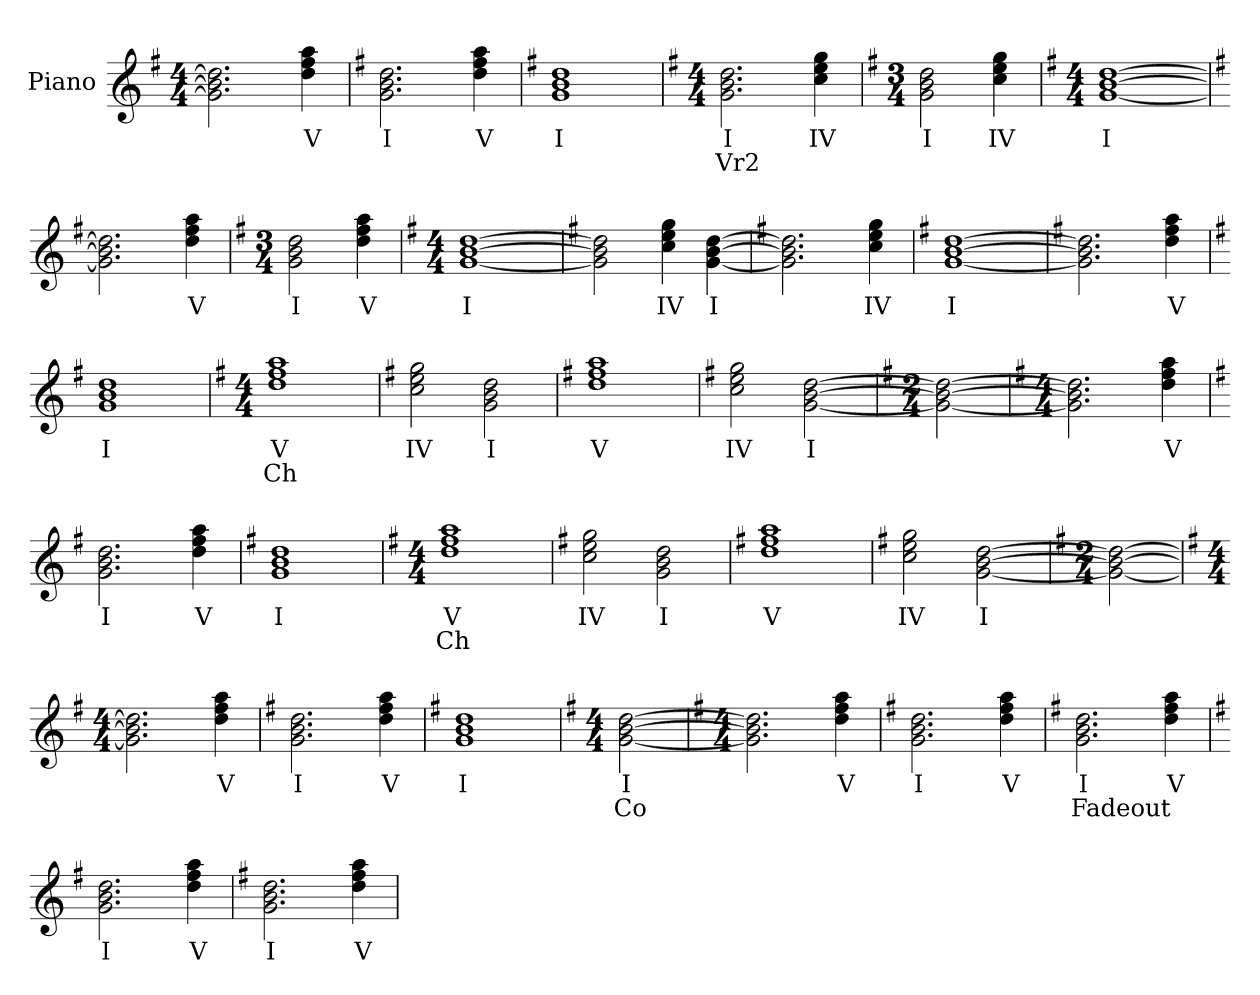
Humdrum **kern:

**kern	**text	**text
*part1	*part1	*part1
*staff1	*staff1	*staff1
*I"Piano	*	*
*I'Pno	*	*
*k[f#]	*	*
*G:	*	*
*M4/4	*	*
=	=	=
2.g] 2.b] 2.dd]	.	.
4dd 4ff# 4aa	V	.
=	=	=
*k[f#]	*	*
*G:	*	*
2.g 2.b 2.dd	I	.
4dd 4ff# 4aa	V	.
=	=	=
*k[f#]	*	*
*G:	*	*
1g 1b 1dd	I	.
=	=	=
*k[f#]	*	*
*G:	*	*
*M4/4	*	*
2.g 2.b 2.dd	I	Vr2
4cc 4ee 4gg	IV	.
=	=	=
*k[f#]	*	*
*G:	*	*
*M3/4	*	*
2g 2b 2dd	I	.
4cc 4ee 4gg	IV	.
=	=	=
*k[f#]	*	*
*G:	*	*
*M4/4	*	*
[1g [1b [1dd	I	.
=	=	=
*k[f#]	*	*
*G:	*	*
2.g] 2.b] 2.dd]	.	.
4dd 4ff# 4aa	V	.
=	=	=
*k[f#]	*	*
*G:	*	*
*M3/4	*	*
2g 2b 2dd	I	.
4dd 4ff# 4aa	V	.
=	=	=
*k[f#]	*	*
*G:	*	*
*M4/4	*	*
[1g [1b [1dd	I	.
=	=	=
*k[f#]	*	*
*G:	*	*
2g] 2b] 2dd]	.	.
4cc 4ee 4gg	IV	.
[4g [4b [4dd	I	.
=	=	=
*k[f#]	*	*
*G:	*	*
2.g] 2.b] 2.dd]	.	.
4cc 4ee 4gg	IV	.
=	=	=
*k[f#]	*	*
*G:	*	*
[1g [1b [1dd	I	.
=	=	=
*k[f#]	*	*
*G:	*	*
2.g] 2.b] 2.dd]	.	.
4dd 4ff# 4aa	V	.
=	=	=
*k[f#]	*	*
*G:	*	*
1g 1b 1dd	I	.
=	=	=
*k[f#]	*	*
*G:	*	*
*M4/4	*	*
1dd 1ff# 1aa	V	Ch
=	=	=
*k[f#]	*	*
*G:	*	*
2cc 2ee 2gg	IV	.
2g 2b 2dd	I	.
=	=	=
*k[f#]	*	*
*G:	*	*
1dd 1ff# 1aa	V	.
=	=	=
*k[f#]	*	*
*G:	*	*
2cc 2ee 2gg	IV	.
[2g [2b [2dd	I	.
=	=	=
*k[f#]	*	*
*G:	*	*
*M2/4	*	*
2g_ 2b_ 2dd_	.	.
=	=	=
*k[f#]	*	*
*G:	*	*
*M4/4	*	*
2.g] 2.b] 2.dd]	.	.
4dd 4ff# 4aa	V	.
=	=	=
*k[f#]	*	*
*G:	*	*
2.g 2.b 2.dd	I	.
4dd 4ff# 4aa	V	.
=	=	=
*k[f#]	*	*
*G:	*	*
1g 1b 1dd	I	.
=	=	=
*k[f#]	*	*
*G:	*	*
*M4/4	*	*
1dd 1ff# 1aa	V	Ch
=	=	=
*k[f#]	*	*
*G:	*	*
2cc 2ee 2gg	IV	.
2g 2b 2dd	I	.
=	=	=
*k[f#]	*	*
*G:	*	*
1dd 1ff# 1aa	V	.
=	=	=
*k[f#]	*	*
*G:	*	*
2cc 2ee 2gg	IV	.
[2g [2b [2dd	I	.
=	=	=
*k[f#]	*	*
*G:	*	*
*M2/4	*	*
2g_ 2b_ 2dd_	.	.
=	=	=
*k[f#]	*	*
*G:	*	*
*M4/4	*	*
2.g] 2.b] 2.dd]	.	.
4dd 4ff# 4aa	V	.
=	=	=
*k[f#]	*	*
*G:	*	*
2.g 2.b 2.dd	I	.
4dd 4ff# 4aa	V	.
=	=	=
*k[f#]	*	*
*G:	*	*
1g 1b 1dd	I	.
=	=	=
*k[f#]	*	*
*G:	*	*
*M4/4	*	*
[2g [2b [2dd	I	Co
=	=	=
*k[f#]	*	*
*G:	*	*
*M4/4	*	*
2.g] 2.b] 2.dd]	.	.
4dd 4ff# 4aa	V	.
=	=	=
*k[f#]	*	*
*G:	*	*
2.g 2.b 2.dd	I	.
4dd 4ff# 4aa	V	.
=	=	=
*k[f#]	*	*
*G:	*	*
2.g 2.b 2.dd	I	Fadeout
4dd 4ff# 4aa	V	.
=	=	=
*k[f#]	*	*
*G:	*	*
2.g 2.b 2.dd	I	.
4dd 4ff# 4aa	V	.
=	=	=
*k[f#]	*	*
*G:	*	*
2.g 2.b 2.dd	I	.
4dd 4ff# 4aa	V	.
=	=	=
*-	*-	*-
